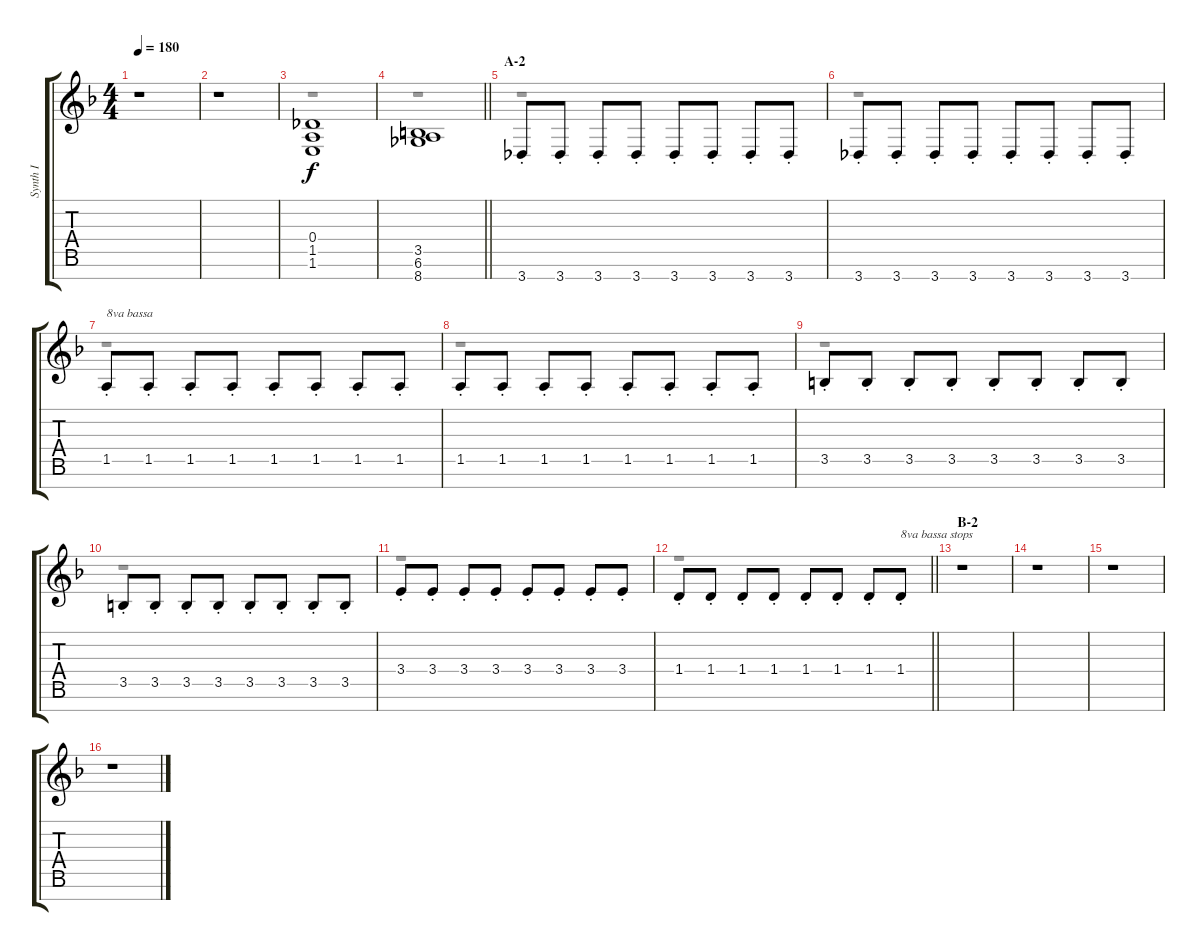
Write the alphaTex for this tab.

\track ("Synth I" "Synth I") {instrument pad7halo}
\staff {score tabs}
\tuning (Eb5 Bb4 Gb4 Db4 Ab3 Eb3 Bb2) {hide}
\voice
\ts (4 4)
\tempo 180
\clef g2
\ks f
r.1{dy f} |
r.1 |
(0.4 1.5 1.6).1{instrument pad7halo} |
\barLineRight lightlight
(3.5 6.6 8.7).1 |
\section ("" "A-2")
3.7{st}.8{instrument lead2sawtooth} 3.7{st}.8 3.7{st}.8 3.7{st}.8 3.7{st}.8 3.7{st}.8 3.7{st}.8 3.7{st}.8 |
3.7{st}.8 3.7{st}.8 3.7{st}.8 3.7{st}.8 3.7{st}.8 3.7{st}.8 3.7{st}.8 3.7{st}.8 |
1.5{st}.8{txt "8va bassa"} 1.5{st}.8 1.5{st}.8 1.5{st}.8 1.5{st}.8 1.5{st}.8 1.5{st}.8 1.5{st}.8 |
1.5{st}.8 1.5{st}.8 1.5{st}.8 1.5{st}.8 1.5{st}.8 1.5{st}.8 1.5{st}.8 1.5{st}.8 |
3.5{st}.8 3.5{st}.8 3.5{st}.8 3.5{st}.8 3.5{st}.8 3.5{st}.8 3.5{st}.8 3.5{st}.8 |
3.5{st}.8 3.5{st}.8 3.5{st}.8 3.5{st}.8 3.5{st}.8 3.5{st}.8 3.5{st}.8 3.5{st}.8 |
3.4{st}.8 3.4{st}.8 3.4{st}.8 3.4{st}.8 3.4{st}.8 3.4{st}.8 3.4{st}.8 3.4{st}.8 |
\barLineRight lightlight
1.4{st}.8 1.4{st}.8 1.4{st}.8 1.4{st}.8 1.4{st}.8 1.4{st}.8 1.4{st}.8 1.4{st}.8{txt "8va bassa stops"} |
\section ("" "B-2")
r.1 |
r.1 |
r.1 |
r.1
\voice
\clef g2
\ottava regular
\simile none
\ks f
r.1{dy f} |
r.1 |
r.1 |
\barLineRight lightlight
r.1 |
r.1 |
r.1 |
r.1 |
r.1 |
r.1 |
r.1 |
r.1 |
\barLineRight lightlight
r.1 |
r.1 |
r.1 |
r.1 |
r.1
